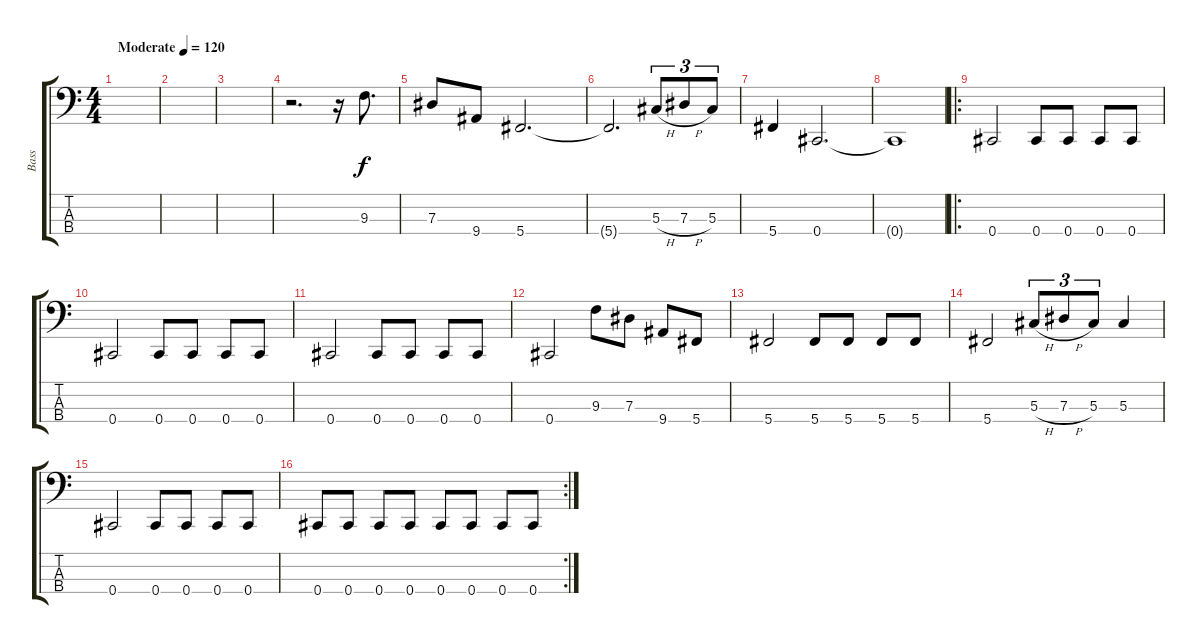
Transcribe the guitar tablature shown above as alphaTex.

\track ("Bass" "Bass") {instrument electricbassfinger}
\staff {score tabs}
\tuning (Gb2 Db2 Ab1 Db1) {hide}
\ts (4 4)
\tempo (120 "Moderate")
\clef f4
\ks c
|
|
|
r.2{d} r.16 9.3.8{d} |
7.3.8 9.4.8 5.4.2{d} |
5.4{t}.2{d} 5.3{h}.8{tu (3 2)} 7.3{h}.8{tu (3 2)} 5.3.8{tu (3 2)} |
5.4.4 0.4.2{d} |
0.4{t}.1 |
\ro
0.4.2 0.4.8 0.4.8 0.4.8 0.4.8 |
0.4.2 0.4.8 0.4.8 0.4.8 0.4.8 |
0.4.2 0.4.8 0.4.8 0.4.8 0.4.8 |
0.4.2 9.3.8 7.3.8 9.4.8 5.4.8 |
5.4.2 5.4.8 5.4.8 5.4.8 5.4.8 |
5.4.2 5.3{h}.8{tu (3 2)} 7.3{h}.8{tu (3 2)} 5.3.8{tu (3 2)} 5.3.4 |
0.4.2 0.4.8 0.4.8 0.4.8 0.4.8 |
\rc 2
0.4.8 0.4.8 0.4.8 0.4.8 0.4.8 0.4.8 0.4.8 0.4.8
